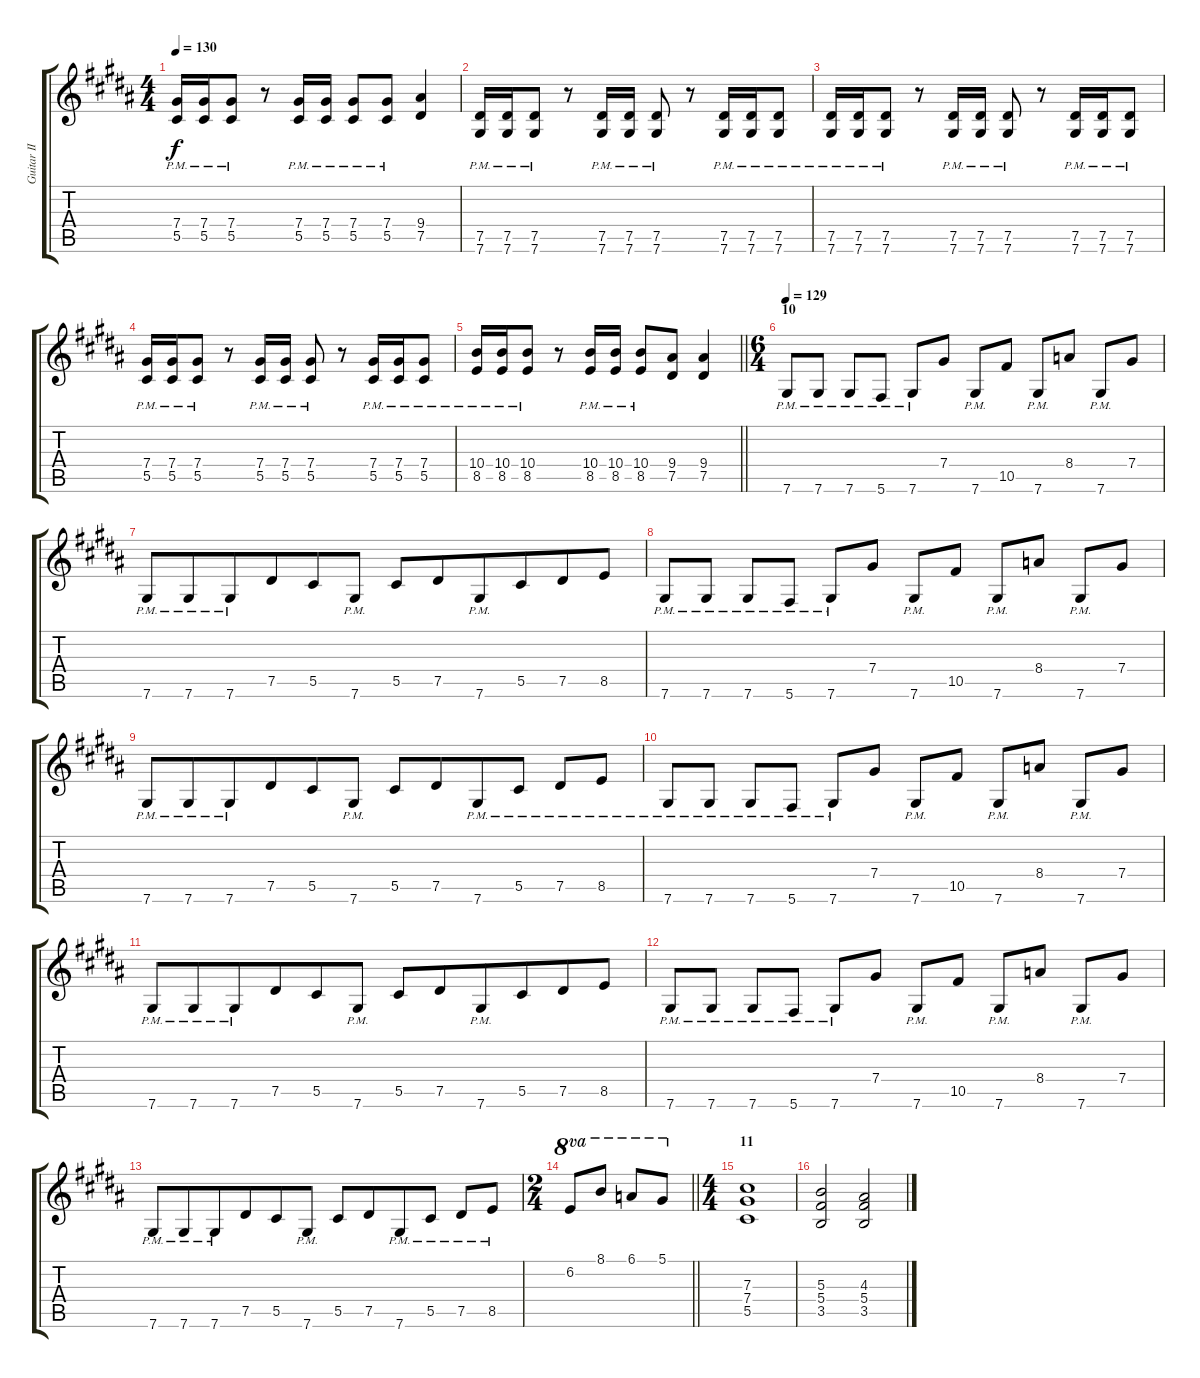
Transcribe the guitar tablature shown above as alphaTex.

\track ("Guitar II (Teru)" "Guitar II ") {instrument distortionguitar}
\staff {score tabs}
\tuning (Eb4 Bb3 Gb3 Db3 Ab2 Db2) {hide}
\ts (4 4)
\tempo 130
\clef g2
\ks g#minor
(7.4{pm} 5.5{pm}).16{dy f} (7.4{pm} 5.5{pm}).16 (7.4{pm} 5.5{pm}).8 r.8 (7.4{pm} 5.5{pm}).16 (7.4{pm} 5.5{pm}).16 (7.4{pm} 5.5{pm}).8 (7.4{pm} 5.5{pm}).8 (9.4 7.5).4 |
(7.5{pm} 7.6{pm}).16 (7.5{pm} 7.6{pm}).16 (7.5{pm} 7.6{pm}).8 r.8 (7.5{pm} 7.6{pm}).16 (7.5{pm} 7.6{pm}).16 (7.5{pm} 7.6{pm}).8 r.8 (7.5{pm} 7.6{pm}).16 (7.5{pm} 7.6{pm}).16 (7.5{pm} 7.6{pm}).8 |
(7.5{pm} 7.6{pm}).16 (7.5{pm} 7.6{pm}).16 (7.5{pm} 7.6{pm}).8 r.8 (7.5{pm} 7.6{pm}).16 (7.5{pm} 7.6{pm}).16 (7.5{pm} 7.6{pm}).8 r.8 (7.5{pm} 7.6{pm}).16 (7.5{pm} 7.6{pm}).16 (7.5{pm} 7.6{pm}).8 |
(7.4{pm} 5.5{pm}).16 (7.4{pm} 5.5{pm}).16 (7.4{pm} 5.5{pm}).8 r.8 (7.4{pm} 5.5{pm}).16 (7.4{pm} 5.5{pm}).16 (7.4{pm} 5.5{pm}).8 r.8 (7.4{pm} 5.5{pm}).16 (7.4{pm} 5.5{pm}).16 (7.4{pm} 5.5{pm}).8 |
\barLineRight lightlight
(10.4{pm} 8.5{pm}).16 (10.4{pm} 8.5{pm}).16 (10.4{pm} 8.5{pm}).8 r.8 (10.4{pm} 8.5{pm}).16 (10.4{pm} 8.5{pm}).16 (10.4{pm} 8.5{pm}).8 (9.4 7.5).8 (9.4 7.5).4 |
\ts (6 4)
\section ("" "10")
\tempo 129
7.6{pm}.8{balance 3} 7.6{pm}.8 7.6{pm}.8 5.6{pm}.8 7.6{pm}.8 7.4.8 7.6{pm}.8 10.5.8 7.6{pm}.8 8.4.8 7.6{pm}.8 7.4.8 |
7.6{pm}.8{beam merge} 7.6{pm}.8{beam merge} 7.6{pm}.8{beam merge} 7.5.8{beam merge} 5.5.8{beam merge} 7.6{pm}.8 5.5.8{beam merge} 7.5.8{beam merge} 7.6{pm}.8{beam merge} 5.5.8{beam merge} 7.5.8{beam merge} 8.5.8 |
7.6{pm}.8 7.6{pm}.8 7.6{pm}.8 5.6{pm}.8 7.6{pm}.8 7.4.8 7.6{pm}.8 10.5.8 7.6{pm}.8 8.4.8 7.6{pm}.8 7.4.8 |
7.6{pm}.8{beam merge} 7.6{pm}.8{beam merge} 7.6{pm}.8{beam merge} 7.5.8{beam merge} 5.5.8{beam merge} 7.6{pm}.8 5.5.8{beam merge} 7.5.8{beam merge} 7.6{pm}.8 5.5{pm}.8 7.5{pm}.8 8.5{pm}.8 |
7.6{pm}.8 7.6{pm}.8 7.6{pm}.8 5.6{pm}.8 7.6{pm}.8 7.4.8 7.6{pm}.8 10.5.8 7.6{pm}.8 8.4.8 7.6{pm}.8 7.4.8 |
7.6{pm}.8{beam merge} 7.6{pm}.8{beam merge} 7.6{pm}.8{beam merge} 7.5.8{beam merge} 5.5.8{beam merge} 7.6{pm}.8 5.5.8{beam merge} 7.5.8{beam merge} 7.6{pm}.8{beam merge} 5.5.8{beam merge} 7.5.8{beam merge} 8.5.8 |
7.6{pm}.8 7.6{pm}.8 7.6{pm}.8 5.6{pm}.8 7.6{pm}.8 7.4.8 7.6{pm}.8 10.5.8 7.6{pm}.8 8.4.8 7.6{pm}.8 7.4.8 |
7.6{pm}.8{beam merge} 7.6{pm}.8{beam merge} 7.6{pm}.8{beam merge} 7.5.8{beam merge} 5.5.8{beam merge} 7.6{pm}.8 5.5.8{beam merge} 7.5.8{beam merge} 7.6{pm}.8 5.5{pm}.8 7.5{pm}.8 8.5{pm}.8 |
\ts (2 4)
\barLineRight lightlight
6.2.8{ot 8va} 8.1.8{ot 8va} 6.1.8{ot 8va} 5.1.8{ot 8va} |
\ts (4 4)
\section ("" "11")
(7.3 7.4 5.5).1{volume 10} |
(5.3 5.4 3.5).2 (4.3 5.4 3.5).2
